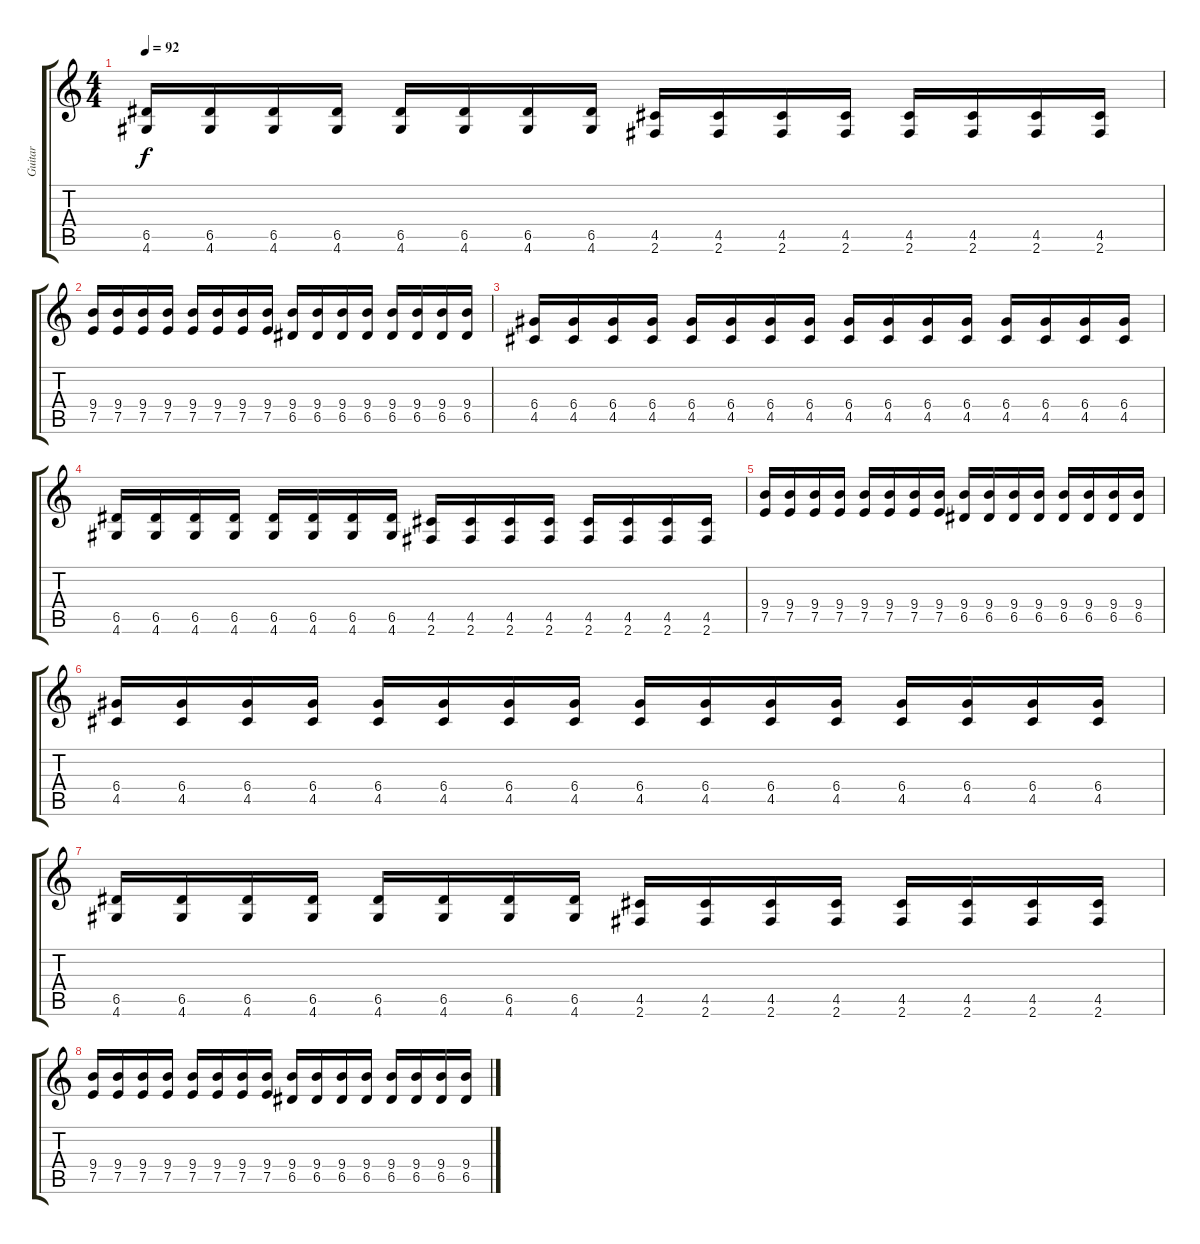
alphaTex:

\track ("Guitar" "Guitar") {instrument distortionguitar}
\staff {score tabs}
\tuning (E4 B3 G3 D3 A2 E2) {hide}
\ts (4 4)
\tempo 92
\clef g2
\ks c
(6.5 4.6).16{dy f} (6.5 4.6).16 (6.5 4.6).16 (6.5 4.6).16 (6.5 4.6).16 (6.5 4.6).16 (6.5 4.6).16 (6.5 4.6).16 (4.5 2.6).16 (4.5 2.6).16 (4.5 2.6).16 (4.5 2.6).16 (4.5 2.6).16 (4.5 2.6).16 (4.5 2.6).16 (4.5 2.6).16 |
(9.4 7.5).16 (9.4 7.5).16 (9.4 7.5).16 (9.4 7.5).16 (9.4 7.5).16 (9.4 7.5).16 (9.4 7.5).16 (9.4 7.5).16 (9.4 6.5).16 (9.4 6.5).16 (9.4 6.5).16 (9.4 6.5).16 (9.4 6.5).16 (9.4 6.5).16 (9.4 6.5).16 (9.4 6.5).16 |
(6.4 4.5).16 (6.4 4.5).16 (6.4 4.5).16 (6.4 4.5).16 (6.4 4.5).16 (6.4 4.5).16 (6.4 4.5).16 (6.4 4.5).16 (6.4 4.5).16 (6.4 4.5).16 (6.4 4.5).16 (6.4 4.5).16 (6.4 4.5).16 (6.4 4.5).16 (6.4 4.5).16 (6.4 4.5).16 |
(6.5 4.6).16 (6.5 4.6).16 (6.5 4.6).16 (6.5 4.6).16 (6.5 4.6).16 (6.5 4.6).16 (6.5 4.6).16 (6.5 4.6).16 (4.5 2.6).16 (4.5 2.6).16 (4.5 2.6).16 (4.5 2.6).16 (4.5 2.6).16 (4.5 2.6).16 (4.5 2.6).16 (4.5 2.6).16 |
(9.4 7.5).16 (9.4 7.5).16 (9.4 7.5).16 (9.4 7.5).16 (9.4 7.5).16 (9.4 7.5).16 (9.4 7.5).16 (9.4 7.5).16 (9.4 6.5).16 (9.4 6.5).16 (9.4 6.5).16 (9.4 6.5).16 (9.4 6.5).16 (9.4 6.5).16 (9.4 6.5).16 (9.4 6.5).16 |
(6.4 4.5).16 (6.4 4.5).16 (6.4 4.5).16 (6.4 4.5).16 (6.4 4.5).16 (6.4 4.5).16 (6.4 4.5).16 (6.4 4.5).16 (6.4 4.5).16 (6.4 4.5).16 (6.4 4.5).16 (6.4 4.5).16 (6.4 4.5).16 (6.4 4.5).16 (6.4 4.5).16 (6.4 4.5).16 |
(6.5 4.6).16 (6.5 4.6).16 (6.5 4.6).16 (6.5 4.6).16 (6.5 4.6).16 (6.5 4.6).16 (6.5 4.6).16 (6.5 4.6).16 (4.5 2.6).16 (4.5 2.6).16 (4.5 2.6).16 (4.5 2.6).16 (4.5 2.6).16 (4.5 2.6).16 (4.5 2.6).16 (4.5 2.6).16 |
(9.4 7.5).16 (9.4 7.5).16 (9.4 7.5).16 (9.4 7.5).16 (9.4 7.5).16 (9.4 7.5).16 (9.4 7.5).16 (9.4 7.5).16 (9.4 6.5).16 (9.4 6.5).16 (9.4 6.5).16 (9.4 6.5).16 (9.4 6.5).16 (9.4 6.5).16 (9.4 6.5).16 (9.4 6.5).16
